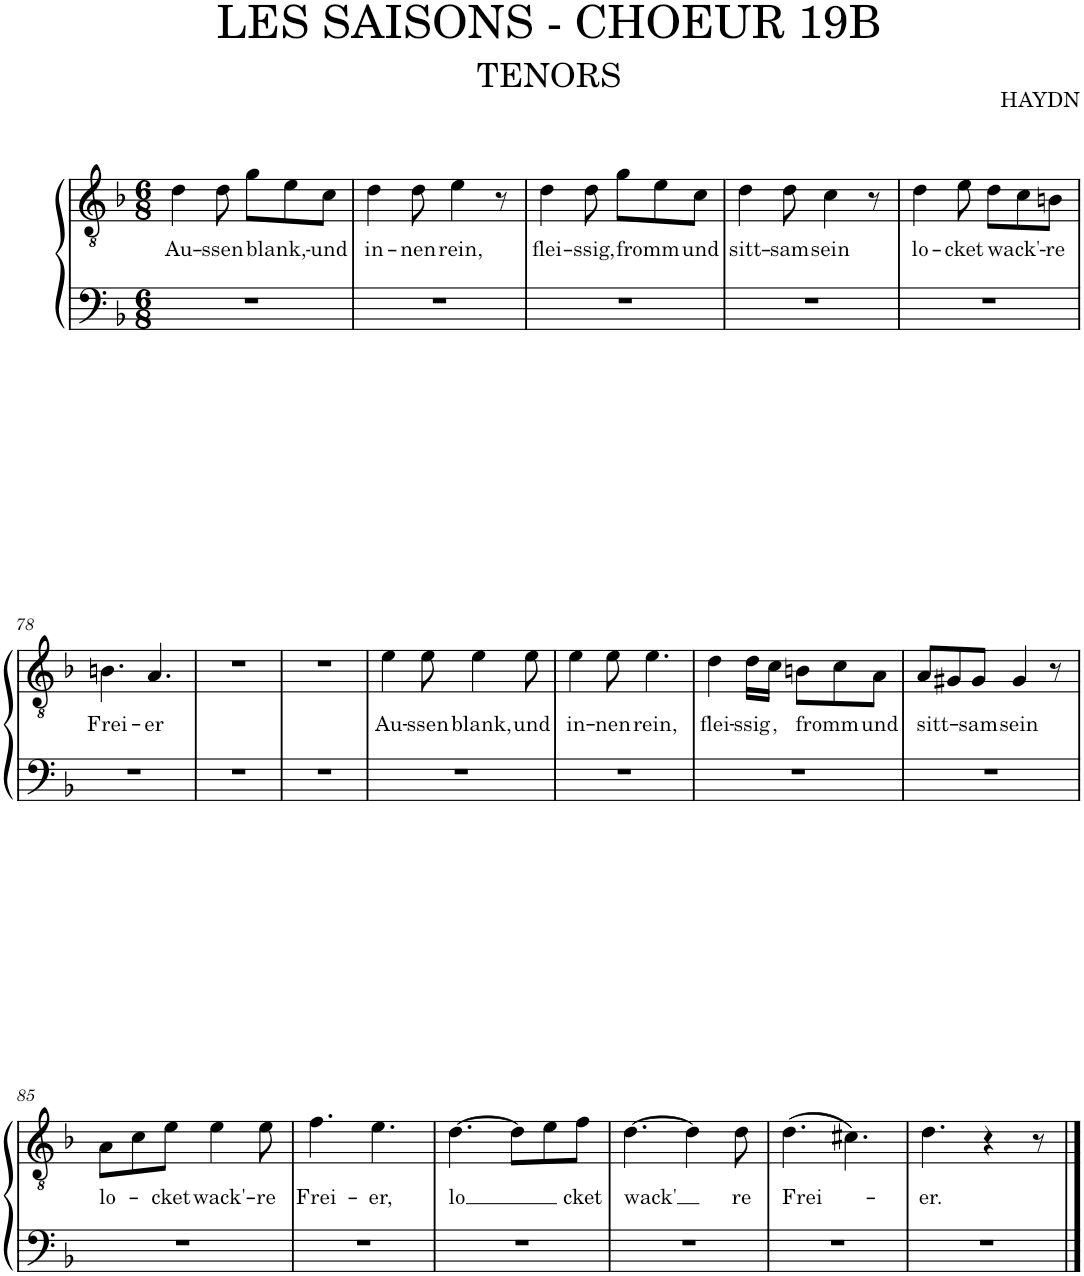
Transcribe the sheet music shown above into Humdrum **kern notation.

**kern	**kern	**text
*part1	*part1	*part1
*staff2	*staff1	*staff1
*I"Piano	*	*
*I'Pno.	*	*
*clefF4	*clefGv2	*
*k[b-]	*k[b-]	*
*M6/8	*M6/8	*
=73	=73	=73
!	!	!LO:LY:b
2.r	4d\	Au-
!	!	!LO:LY:b
.	8d\	-ssen
!	!	!LO:LY:b
.	8g\L	blank,-
.	8e\	.
!	!	!LO:LY:b
.	8c\J	-und
=74	=74	=74
!	!	!LO:LY:b
2.r	4d\	in-
!	!	!LO:LY:b
.	8d\	-nen
!	!	!LO:LY:b
.	4e\	rein,
.	8r	.
=75	=75	=75
!	!	!LO:LY:b
2.r	4d\	flei-
!	!	!LO:LY:b
.	8d\	-ssig,
!	!	!LO:LY:b
.	8g\L	fromm
.	8e\	.
!	!	!LO:LY:b
.	8c\J	und
=76	=76	=76
!	!	!LO:LY:b
2.r	4d\	sitt-
!	!	!LO:LY:b
.	8d\	-sam
!	!	!LO:LY:b
.	4c\	sein
.	8r	.
=77	=77	=77
!	!	!LO:LY:b
2.r	4d\	lo-
!	!	!LO:LY:b
.	8e\	-cket
!	!	!LO:LY:b
.	8d\L	-wack'-
.	8c\	.
!	!	!LO:LY:b
.	8Bn\J	-re
!!LO:LB:g=z
=78	=78	=78
!	!	!LO:LY:b
2.r	4.Bn\	Frei-
!	!	!LO:LY:b
.	4.A/	-er
=79	=79	=79
2.r	2.r	.
=80	=80	=80
2.r	2.r	.
=81	=81	=81
!	!	!LO:LY:b
2.r	4e\	Au-
!	!	!LO:LY:b
.	8e\	-ssen
!	!	!LO:LY:b
.	4e\	blank,
!	!	!LO:LY:b
.	8e\	und
=82	=82	=82
!	!	!LO:LY:b
2.r	4e\	in-
!	!	!LO:LY:b
.	8e\	-nen
!	!	!LO:LY:b
.	4.e\	rein,
=83	=83	=83
!	!	!LO:LY:b
2.r	4d\	flei-
!	!	!LO:LY:b
.	16d\LL	-ssig
!	!	!LO:LY:b
.	16c\JJ	,
!	!	!LO:LY:b
.	8Bn\L	fromm
.	8c\	.
!	!	!LO:LY:b
.	8A\J	und
=84	=84	=84
!	!	!LO:LY:b
2.r	8A/L	-sitt-
.	8G#X/	.
!	!	!LO:LY:b
.	8G#/J	-sam
!	!	!LO:LY:b
.	4G#/	sein
.	8r	.
!!LO:LB:g=z
=85	=85	=85
!	!	!LO:LY:b
2.r	8A\L	lo-
.	8c\	.
!	!	!LO:LY:b
.	8e\J	-cket
!	!	!LO:LY:b
.	4e\	wack'-
!	!	!LO:LY:b
.	8e\	-re
=86	=86	=86
!	!	!LO:LY:b
2.r	4.f\	Frei-
!	!	!LO:LY:b
.	4.e\	-er,
=87	=87	=87
!	!	!LO:LY:b
2.r	[4.d\	lo
.	8d\L]	.
.	8e\	.
!	!	!LO:LY:b
.	8f\J	cket
=88	=88	=88
!	!	!LO:LY:b
2.r	[4.d\	wack'
.	4d\]	.
!	!	!LO:LY:b
.	8d\	re
=89	=89	=89
!	!	!LO:LY:b
2.r	(4.d\	Frei-
.	4.c#X\)	.
=90	=90	=90
!	!	!LO:LY:b
2.r	4.d\	-er.
.	4r	.
.	8r	.
==	==	==
*-	*-	*-
